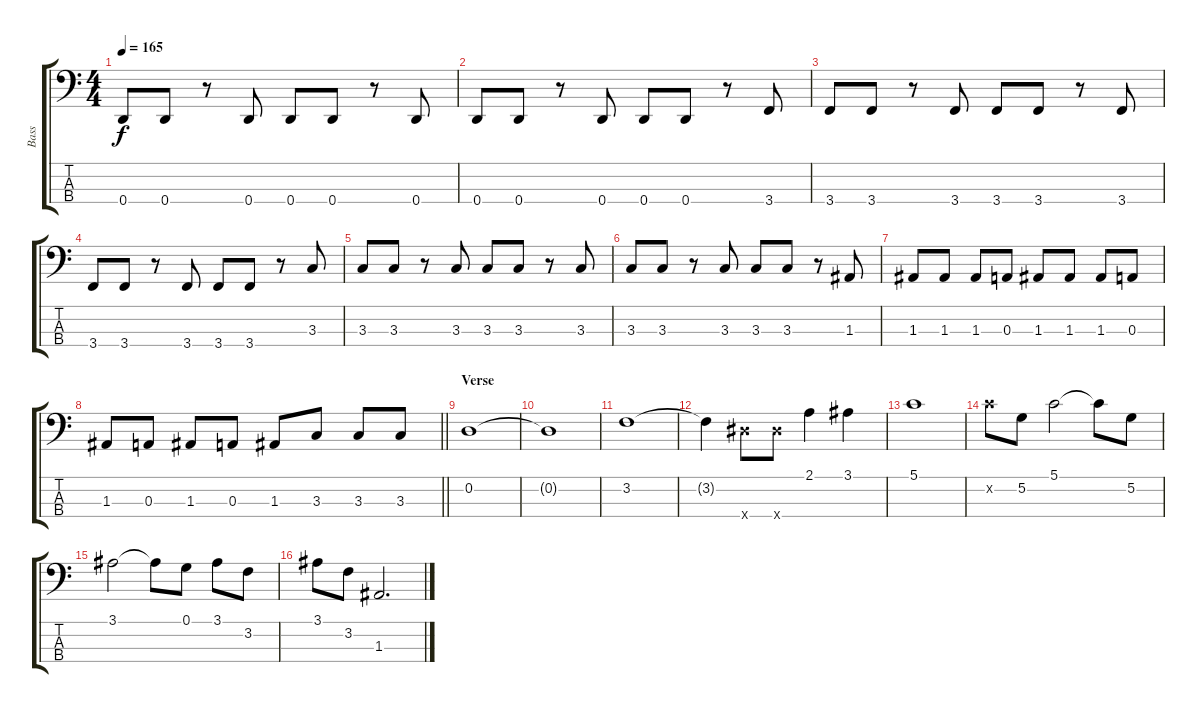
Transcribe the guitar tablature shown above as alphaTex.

\track ("Bass" "Bass") {instrument electricbassfinger}
\staff {score tabs}
\tuning (G2 D2 A1 D1) {hide}
\ts (4 4)
\tempo 165
\clef f4
\ks c
0.4.8{dy f} 0.4.8 r.8 0.4.8 0.4.8 0.4.8 r.8 0.4.8 |
0.4.8 0.4.8 r.8 0.4.8 0.4.8 0.4.8 r.8 3.4.8 |
3.4.8 3.4.8 r.8 3.4.8 3.4.8 3.4.8 r.8 3.4.8 |
3.4.8 3.4.8 r.8 3.4.8 3.4.8 3.4.8 r.8 3.3.8 |
3.3.8 3.3.8 r.8 3.3.8 3.3.8 3.3.8 r.8 3.3.8 |
3.3.8 3.3.8 r.8 3.3.8 3.3.8 3.3.8 r.8 1.3.8 |
1.3.8 1.3.8 1.3.8 0.3.8 1.3.8 1.3.8 1.3.8 0.3.8 |
\barLineRight lightlight
1.3.8 0.3.8 1.3.8 0.3.8 1.3.8 3.3.8 3.3.8 3.3.8 |
\section ("" "Verse")
0.2.1 |
0.2{t}.1 |
3.2.1 |
3.2{t}.4 13.4{x}.8 13.4{x}.8 2.1.4 3.1.4 |
5.1.1 |
10.2{x}.8 5.2.8 5.1.2 5.1{t}.8 5.2.8 |
3.1.2 3.1{t}.8 0.1.8 3.1.8 3.2.8 |
3.1.8 3.2.8 1.3.2{d}
